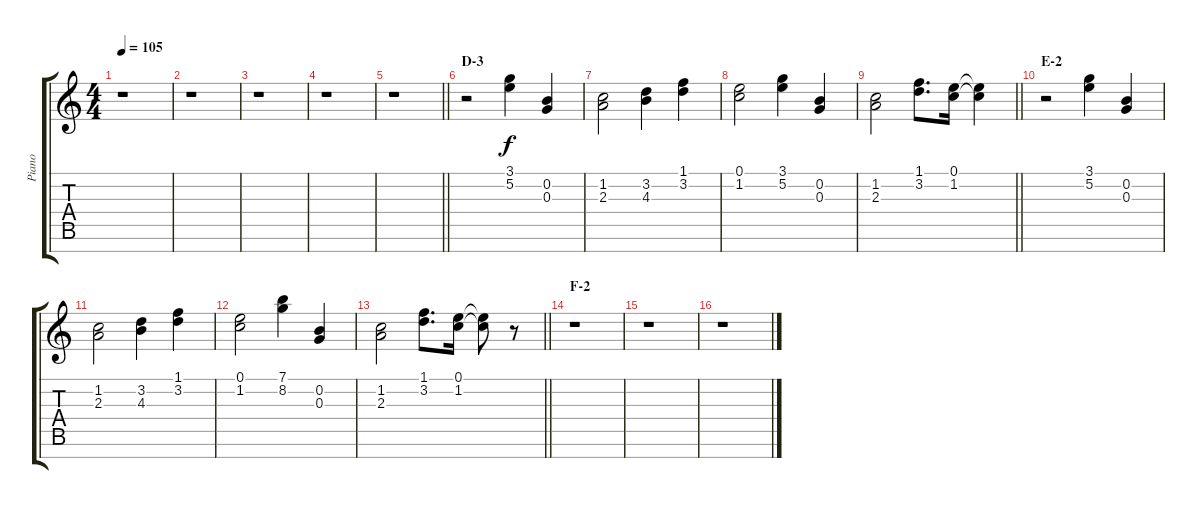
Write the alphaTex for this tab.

\track ("Piano" "Piano") {instrument pad1newage}
\staff {score tabs}
\tuning (E5 B4 G4 D4 A3 E3 B2) {hide}
\ts (4 4)
\tempo 105
\clef g2
\ks c
r.1{dy f} |
r.1 |
r.1 |
r.1 |
\barLineRight lightlight
r.1 |
\section ("" "D-3")
r.2 (3.1 5.2).4 (0.2 0.3).4 |
(1.2 2.3).2 (3.2 4.3).4 (1.1 3.2).4 |
(0.1 1.2).2 (3.1 5.2).4 (0.2 0.3).4 |
\barLineRight lightlight
(1.2 2.3).2 (1.1 3.2).8{d} (0.1 1.2).16 (0.1{t} 1.2{t}).4 |
\section ("" "E-2")
r.2 (3.1 5.2).4 (0.2 0.3).4 |
(1.2 2.3).2 (3.2 4.3).4 (1.1 3.2).4 |
(0.1 1.2).2 (7.1 8.2).4 (0.2 0.3).4 |
\barLineRight lightlight
(1.2 2.3).2 (1.1 3.2).8{d} (0.1 1.2).16 (0.1{t} 1.2{t}).8 r.8 |
\section ("" "F-2")
r.1 |
r.1 |
r.1
